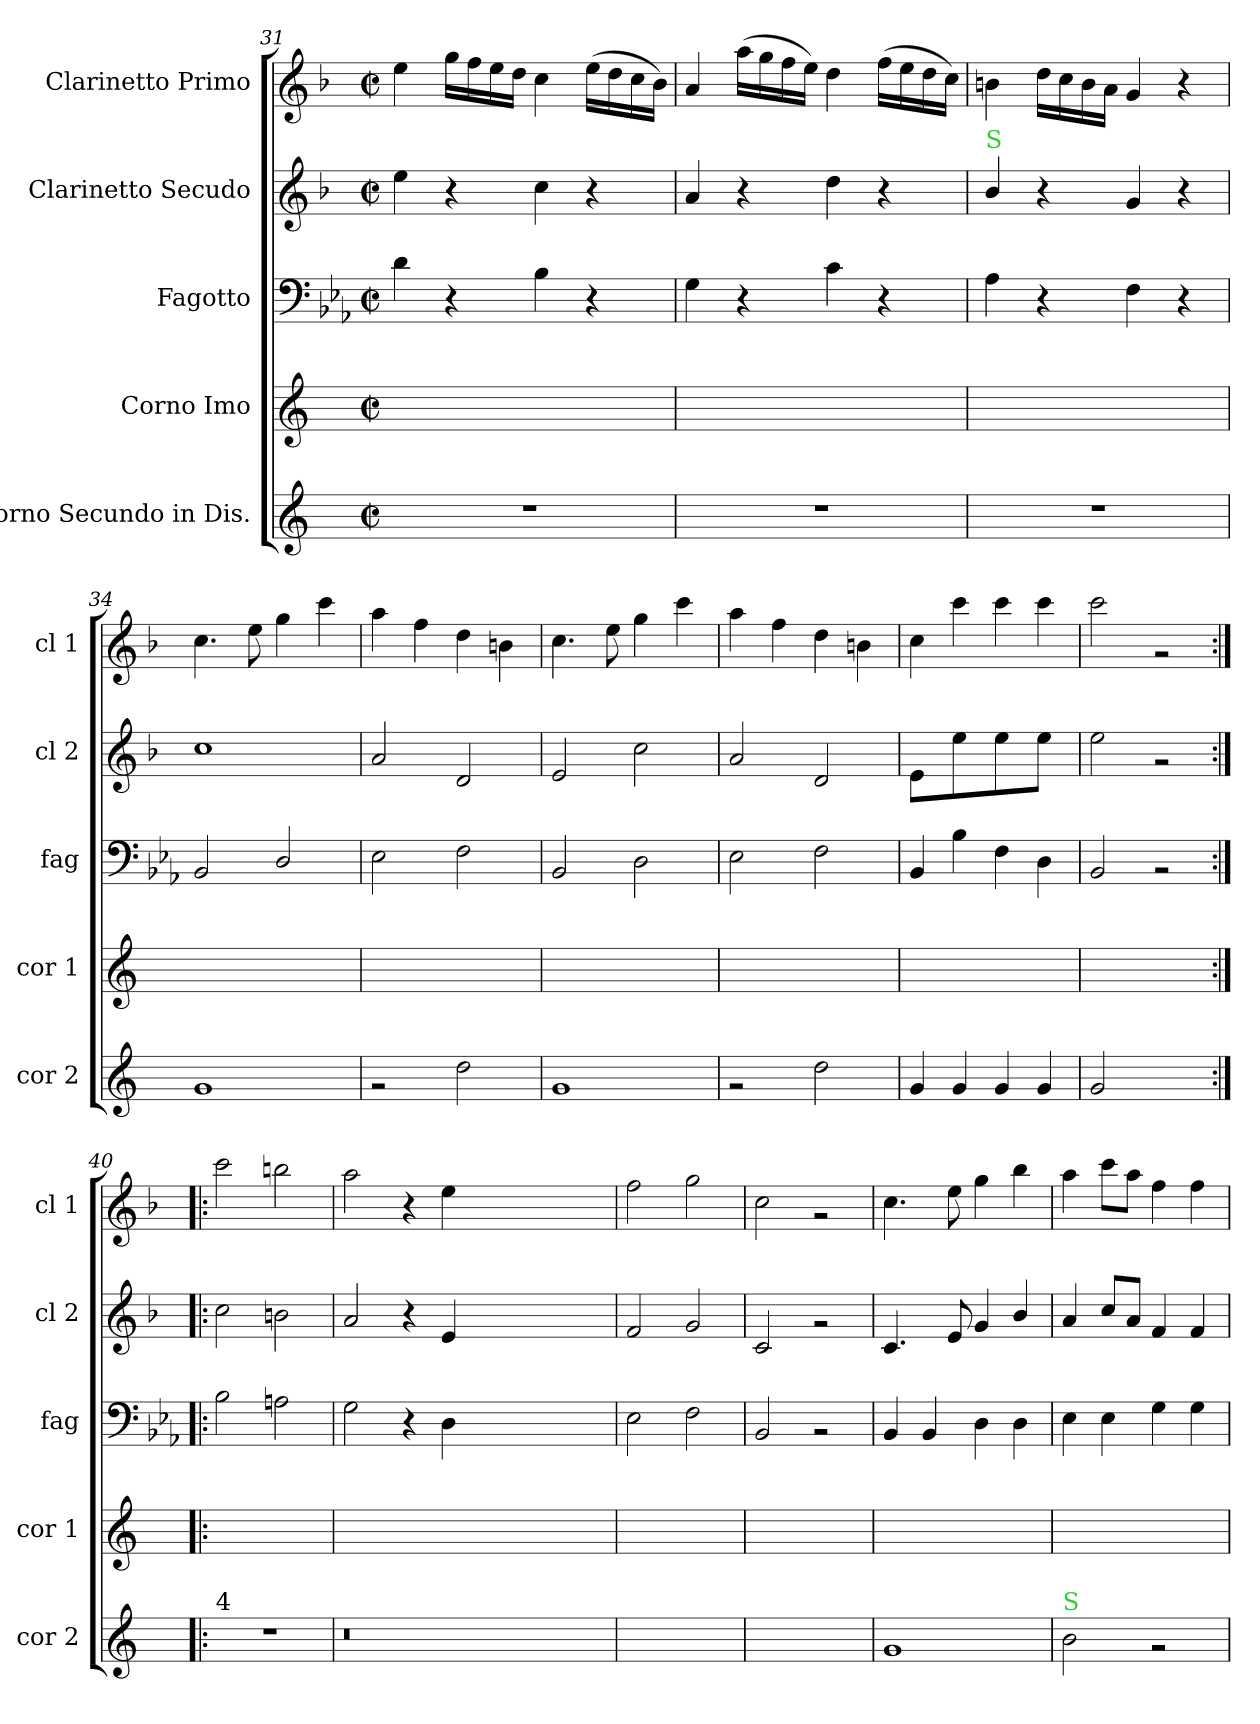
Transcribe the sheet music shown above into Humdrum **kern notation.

**kern	**kern	**kern	**kern	**kern
*part5	*part4	*part3	*part2	*part1
*staff5	*staff4	*staff3	*staff2	*staff1
*I"Corno Secundo in Dis.	*I"Corno Imo	*I"Fagotto	*I"Clarinetto Secudo	*I"Clarinetto Primo
*I'cor 2	*I'cor 1	*I'fag	*I'cl 2	*I'cl 1
*clefG2	*clefG2	*clefF4	*clefG2	*clefG2
*ITrd5c9	*ITrd5c9	*	*ITrd1c2	*ITrd1c2
*k[b-e-a-]	*k[b-e-a-]	*k[b-e-a-]	*k[b-e-a-]	*k[b-e-a-]
*E-:	*E-:	*E-:	*E-:	*E-:
*M2/2	*M2/2	*M2/2	*M2/2	*M2/2
*met(c|)	*met(c|)	*met(c|)	*met(c|)	*met(c|)
=31	=31	=31	=31	=31
1r	1ryy	4d\	4dd\	4dd\
.	.	4r	4r	16ff\LL
.	.	.	.	16ee-\
.	.	.	.	16dd\
.	.	.	.	16cc\JJ
.	.	4B-\	4b-\	4b-\
.	.	4r	4r	(16dd\LL
.	.	.	.	16cc\
.	.	.	.	16b-\
.	.	.	.	16a-\JJ)
=32	=32	=32	=32	=32
1r	1ryy	4G\	4g/	4g/
.	.	4r	4r	(16gg\LL
.	.	.	.	16ff\
.	.	.	.	16ee-\
.	.	.	.	16dd\JJ)
.	.	4c\	4cc\	4cc\
.	.	4r	4r	(16ee-\LL
.	.	.	.	16dd\
.	.	.	.	16cc\
.	.	.	.	16b-\JJ)
=33	=33	=33	=33	=33
!	!	!	!LO:TX:a:color=limegreen:t=S	!
1r	1ryy	4A-\	4a-/	4an\
.	.	4r	4r	16cc\LL
.	.	.	.	16b-\
.	.	.	.	16a\
.	.	.	.	16g\JJ
.	.	4F\	4f/	4f/
.	.	4r	4r	4r
=34	=34	=34	=34	=34
1B-	1ryy	2BB-/	1b-	4.b-\
.	.	.	.	8dd\
.	.	2D/	.	4ff\
.	.	.	.	4bb-\
=35	=35	=35	=35	=35
2rg	1ryy	2E-\	2g/	4gg\
.	.	.	.	4ee-\
2f\	.	2F\	2c/	4cc\
.	.	.	.	4an\
=36	=36	=36	=36	=36
1B-	1ryy	2BB-/	2d/	4.b-\
.	.	.	.	8dd\
.	.	2D\	2b-\	4ff\
.	.	.	.	4bb-\
=37	=37	=37	=37	=37
2rg	1ryy	2E-\	2g/	4gg\
.	.	.	.	4ee-\
2f\	.	2F\	2c/	4cc\
.	.	.	.	4an\
=38	=38	=38	=38	=38
!	!	!	!LO:N:vis=8	!
4B-/	1ryy	4BB-/	4d/L	4b-\
!	!	!	!LO:N:vis=8	!
4B-/	.	4B-\	4dd\	4bb-\
!	!	!	!LO:N:vis=8	!
4B-/	.	4F\	4dd\	4bb-\
!	!	!	!LO:N:vis=8	!
4B-/	.	4D\	4dd\J	4bb-\
=39	=39	=39	=39	=39
2B-/	1ryy	2BB-/	2dd\	2bb-\
2ryy	.	2rBB	2rg	2rg
=40:|!|:	=40:|!|:	=40:|!|:	=40:|!|:	=40:|!|:
!LO:TX:a:t=4	!	!	!	!
1r	1ryy	2B-\	2b-\	2bb-\
.	.	2An\	2an\	2aan\
=41	=41	=41	=41	=41
0.r	1ryy	2G\	2g/	2gg\
.	.	4r	4r	4r
.	.	4D\	4d/	4dd\
.	0ryy	0ryy	0ryy	0ryy
=42	=42	=42	=42	=42
1ryy	1ryy	2E-\	2e-/	2ee-\
.	.	2F\	2f/	2ff\
=43	=43	=43	=43	=43
1ryy	1ryy	2BB-/	2B-/	2b-\
.	.	2rBB	2rg	2rg
=44	=44	=44	=44	=44
1B-	1ryy	4BB-/	4.B-/	4.b-\
.	.	4BB-/	.	.
.	.	.	8d/	8dd\
.	.	4D\	4f/	4ff\
.	.	4D\	4a-/	4aa-\
=45	=45	=45	=45	=45
!LO:TX:a:color=limegreen:t=S	!	!	!	!
2d\	1ryy	4E-\	4g/	4gg\
.	.	4E-\	8b-/L	8bb-\L
.	.	.	8g/J	8gg\J
2rg	.	4G\	4e-/	4ee-\
.	.	4G\	4e-/	4ee-\
=	=	=	=	=
*-	*-	*-	*-	*-
